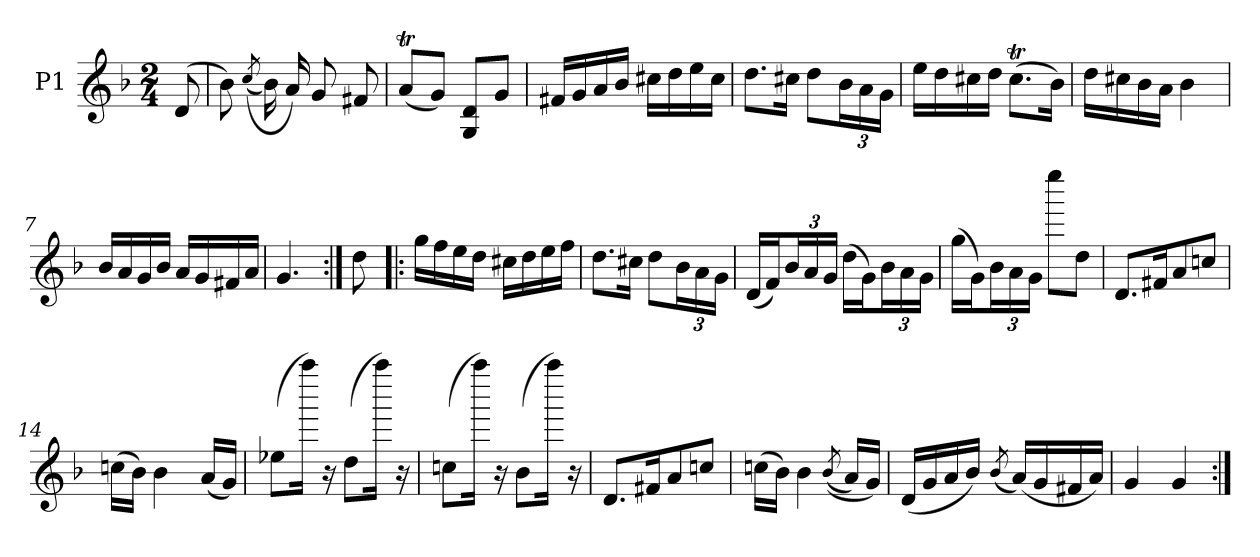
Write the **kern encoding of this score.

**kern
*part1
*staff1
*I"P1
*clefG2
*k[b-]
*G:dor
*M2/4
=
(8d
=1
8b-)
((8qcc/
16b-)
16a)
8g
8f#X
=2
(8atL
8gJ)
8G 8dL
8gJ
=3
16f#XLL
16g
16a
16b-JJ
16cc#XLL
16dd
16ee
16cc#JJ
=4
8.ddL
16cc#XJk
8ddL
24b-L
24a
24gJJ
=5
16eeLL
16dd
16cc#X
16ddJJ
(8.cc#tL
16b-Jk)
=6
16ddLL
16cc#X
16b-
16aJJ
4b-
=7
16b-LL
16a
16g
16b-JJ
16aLL
16g
16f#X
16aJJ
=
4.g
=8:|!
8dd
=9!|:
16ggLL
16ff
16ee
16ddJJ
16cc#XLL
16dd
16ee
16ffJJ
=10
8.ddL
16cc#XJk
8ddL
24b-L
24a
24gJJ
=11
(16dLL
16fJ)
24b-L
24a
24gJJ
(16ddLL
16gJ)
24b-L
24a
24gJJ
=12
(16ggLL
16gJ)
24b-L
24a
24gJJ
8eeeeL
8ddJ
=13
8.dL
16f#XK
8a
8ccnJ
=14
(16ccnLL
16b-JJ)
4b-
(16aLL
16gJJ)
=15
(8ee-XL
16aaaaJk)
16r
(8ddL
16aaaaJk)
16r
=16
(8ccnL
16aaaaJk)
16r
(8b-L
16aaaaJk)
16r
=17
8.dL
16f#XK
8a
8ccnJ
=18
(16ccnLL
16b-JJ)
4b-
((8qb-/
16aLL)
16gJJ)
=19
(16dLL
16g
16a
16b-JJ)
(8qb-/
(16aLL)
16g
16f#X
16aJJ)
=20
4g
4g
=:|!
*-
